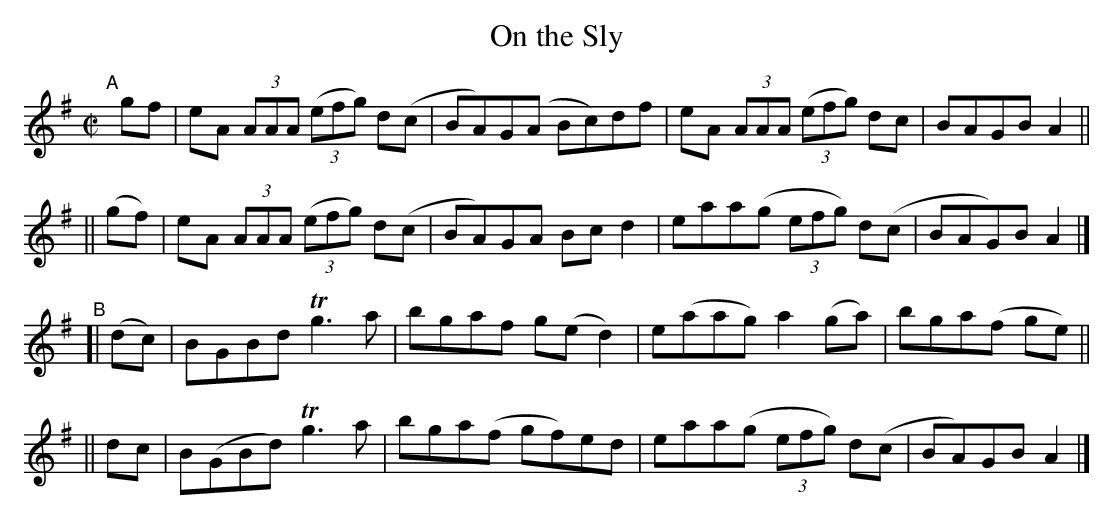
X:1
T: On the Sly
M: C|
L: 1/8
K: Ador
"^A"\
[|] gf  | eA (3AAA (3(efg) d(c | BA)G(A Bc)df | eA (3AAA (3(efg) dc | BAGB A2 ||
|| (gf) | eA (3AAA (3(efg) d(c | BA)GA Bcd2 | eaa(g (3efg) d(c | BAG)B A2 |]
"^B"\
[| (dc) | BGBd   Tg3a | bgaf g(ed2) | e(aag) a2(ga) | bga(f ge) ||
||  dc  | B(GBd) Tg3a | bga(f gf)ed | eaa(g (3efg) d(c | BA)GB A2 |]
